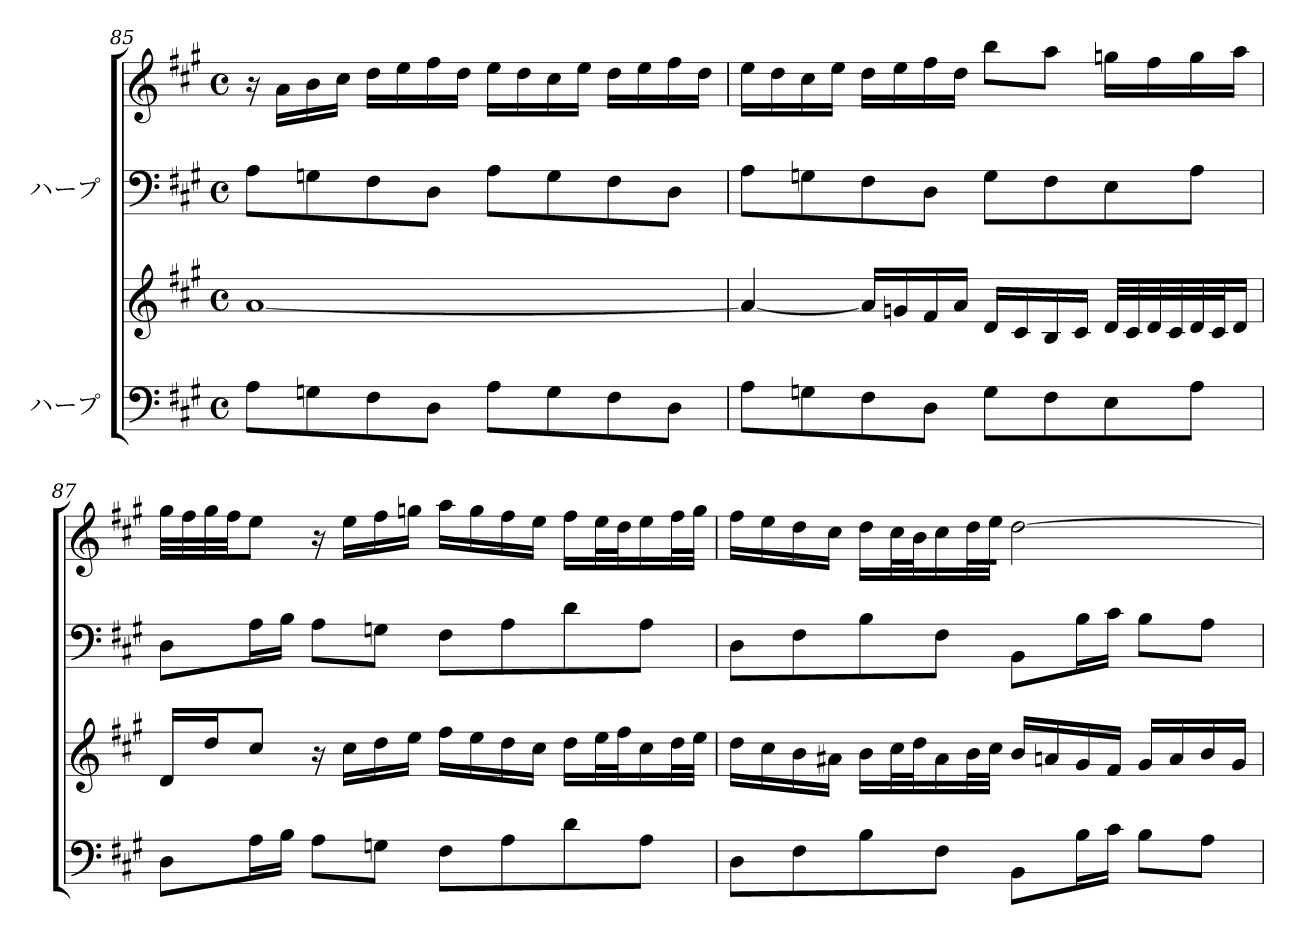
**kern	**kern	**kern	**kern
*part2	*part2	*part1	*part1
*staff4	*staff3	*staff2	*staff1
*I"ハープ	*	*I"ハープ	*
*clefF4	*clefG2	*clefF4	*clefG2
*k[f#c#g#]	*k[f#c#g#]	*k[f#c#g#]	*k[f#c#g#]
*M4/4	*M4/4	*M4/4	*M4/4
*met(c)	*met(c)	*met(c)	*met(c)
=85	=85	=85	=85
8A\L	[1a	8A\L	16r
.	.	.	16a\LL
8Gn\	.	8Gn\	16b\
.	.	.	16cc#\JJ
8F#\	.	8F#\	16dd\LL
.	.	.	16ee\
8D\J	.	8D\J	16ff#\
.	.	.	16dd\JJ
8A\L	.	8A\L	16ee\LL
.	.	.	16dd\
8G\	.	8G\	16cc#\
.	.	.	16ee\JJ
8F#\	.	8F#\	16dd\LL
.	.	.	16ee\
8D\J	.	8D\J	16ff#\
.	.	.	16dd\JJ
!!LO:PB:g=z
=86	=86	=86	=86
8A\L	4a/_	8A\L	16ee\LL
.	.	.	16dd\
8Gn\	.	8Gn\	16cc#\
.	.	.	16ee\JJ
8F#\	16a/LL]	8F#\	16dd\LL
.	16gn/	.	16ee\
8D\J	16f#/	8D\J	16ff#\
.	16a/JJ	.	16dd\JJ
8G\L	16d/LL	8G\L	8bb\L
.	16c#/	.	.
8F#\	16B/	8F#\	8aa\J
.	16c#/JJ	.	.
8E\	32d/LLL	8E\	16ggn\LL
.	32c#/	.	.
.	32d/	.	16ff#\
.	32c#/	.	.
8A\J	32d/	8A\J	16gg\
.	32c#/J	.	.
.	16d/JJ	.	16aa\JJ
=87	=87	=87	=87
8D\L	16d/LL	8D\L	32gg#\LLL
.	.	.	32ff#\
.	16dd/J	.	32gg#\
.	.	.	32ff#\JJ
16A\L	8cc#/J	16A\L	8ee\J
16B\JJ	.	16B\JJ	.
8A\L	16r	8A\L	16r
.	16cc#\LL	.	16ee\LL
8Gn\J	16dd\	8Gn\J	16ff#\
.	16ee\JJ	.	16ggn\JJ
8F#\L	16ff#\LL	8F#\L	16aa\LL
.	16ee\	.	16gg\
8A\	16dd\	8A\	16ff#\
.	16cc#\JJ	.	16ee\JJ
8d\	16dd\LL	8d\	16ff#\LL
.	32ee\L	.	32ee\L
.	32ff#\J	.	32dd\J
8A\J	16cc#\	8A\J	16ee\
.	32dd\L	.	32ff#\L
.	32ee\JJJ	.	32gg\JJJ
!!LO:LB:g=z
=88	=88	=88	=88
*	*	*	*^
8D\L	16dd\LL	8D\L	16ff#\LL	1r
.	16cc#\	.	16ee\	.
8F#\	16b\	8F#\	16dd\	.
.	16a#X\JJ	.	16cc#\JJ	.
8B\	16b\LL	8B\	16dd\LL	.
.	32cc#\L	.	32cc#\L	.
.	32dd\J	.	32b\J	.
8F#\J	16a#\	8F#\J	16cc#\	.
.	32b\L	.	32dd\L	.
.	32cc#\JJJ	.	32ee\JJJ	.
8BB\L	16b/LL	8BB\L	[2dd\	.
.	16an/	.	.	.
16B\L	16g#/	16B\L	.	.
16c#\JJ	16f#/JJ	16c#\JJ	.	.
8B\L	16g#/LL	8B\L	.	.
.	16a/	.	.	.
8A\J	16b/	8A\J	.	.
.	16g#/JJ	.	.	.
*	*	*	*v	*v
=	=	=	=
*-	*-	*-	*-
